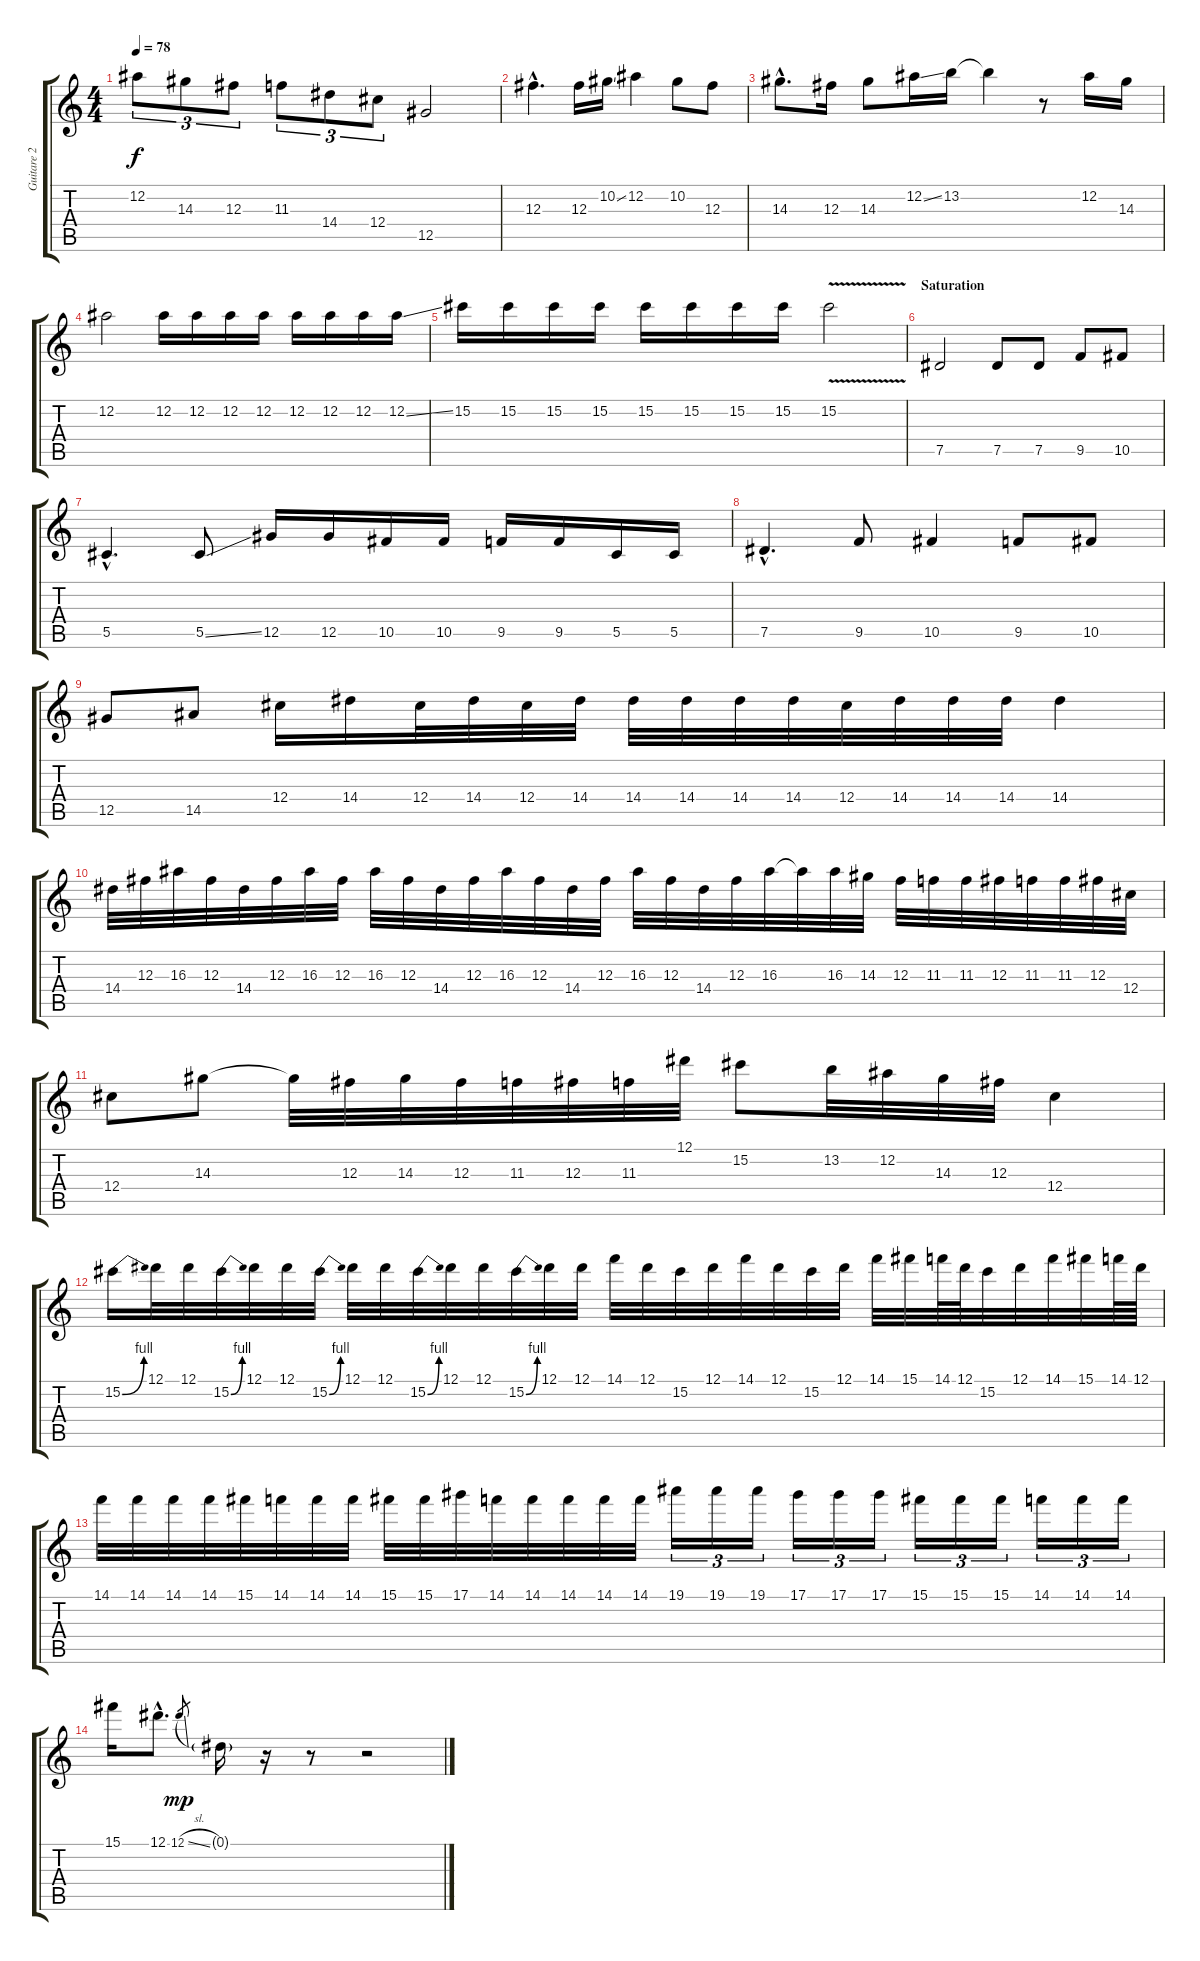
\track ("Guitare 2" "Guitare 2") {instrument overdrivenguitar}
\staff {score tabs}
\tuning (Eb4 Bb3 Gb3 Db3 Ab2 Eb2) {hide}
\ts (4 4)
\tempo 78
\clef g2
\ks c
12.2.8{tu (3 2) dy f} 14.3.8{tu (3 2)} 12.3.8{tu (3 2)} 11.3.8{tu (3 2)} 14.4.8{tu (3 2)} 12.4.8{tu (3 2)} 12.5.2 |
12.3{hac}.4{d instrument electricguitarclean} 12.3.16 10.2{ss}.16 12.2.4 10.2.8 12.3.8 |
14.3{hac}.8{d} 12.3.16 14.3.8 12.2{ss}.16 13.2.16 13.2{t}.4 r.8 12.2.16 14.3.16 |
12.2.2 12.2.16 12.2.16 12.2.16 12.2.16 12.2.16 12.2.16 12.2.16 12.2{ss}.16 |
15.2.16 15.2.16 15.2.16 15.2.16 15.2.16 15.2.16 15.2.16 15.2.16 15.2{v}.2 |
\section ("" "Saturation")
7.5.2{volume 13 instrument overdrivenguitar} 7.5.8 7.5.8 9.5.8 10.5.8 |
5.5{hac}.4{d} 5.5{ss}.8 12.5.16 12.5.16 10.5.16 10.5.16 9.5.16 9.5.16 5.5.16 5.5.16 |
7.5{hac}.4{d} 9.5.8 10.5.4 9.5.8 10.5.8 |
12.5.8 14.5.8 12.4.16 14.4.16 12.4.32 14.4.32 12.4.32 14.4.32 14.4.32 14.4.32 14.4.32 14.4.32 12.4.32 14.4.32 14.4.32 14.4.32 14.4.4 |
14.4.32 12.3.32 16.3.32 12.3.32 14.4.32 12.3.32 16.3.32 12.3.32 16.3.32 12.3.32 14.4.32 12.3.32 16.3.32 12.3.32 14.4.32 12.3.32 16.3.32 12.3.32 14.4.32 12.3.32 16.3.32 16.3{t}.32 16.3.32 14.3.32 12.3.32 11.3.32 11.3.32 12.3.32 11.3.32 11.3.32 12.3.32 12.4.32 |
12.4.8 14.3.8 14.3{t}.32 12.3.32 14.3.32 12.3.32 11.3.32 12.3.32 11.3.32 12.1.32 15.2.8 13.2.32 12.2.32 14.3.32 12.3.32 12.4.4 |
15.2{be (bend 0 0 60 4)}.16 12.1.32 12.1.32 15.2{be (bend 0 0 60 4)}.32 12.1.32 12.1.32 15.2{be (bend 0 0 60 4)}.32 12.1.32 12.1.32 15.2{be (bend 0 0 60 4)}.32 12.1.32 12.1.32 15.2{be (bend 0 0 60 4)}.32 12.1.32 12.1.32 14.1.32 12.1.32 15.2.32 12.1.32 14.1.32 12.1.32 15.2.32 12.1.32 14.1.32 15.1.32 14.1.64 12.1.64 15.2.32 12.1.32 14.1.32 15.1.32 14.1.64 12.1.64 |
14.1.32 14.1.32 14.1.32 14.1.32 15.1.32 14.1.32 14.1.32 14.1.32 15.1.32 15.1.32 17.1.32 14.1.32 14.1.32 14.1.32 14.1.32 14.1.32 19.1.16{tu (3 2)} 19.1.16{tu (3 2)} 19.1.16{tu (3 2)} 17.1.16{tu (3 2)} 17.1.16{tu (3 2)} 17.1.16{tu (3 2)} 15.1.16{tu (3 2)} 15.1.16{tu (3 2)} 15.1.16{tu (3 2)} 14.1.16{tu (3 2)} 14.1.16{tu (3 2)} 14.1.16{tu (3 2)} |
15.1.16 12.1{hac}.8{d} 12.1{sl}.8{gr dy mp} 0.1{g}.16 r.16 r.8 r.2
